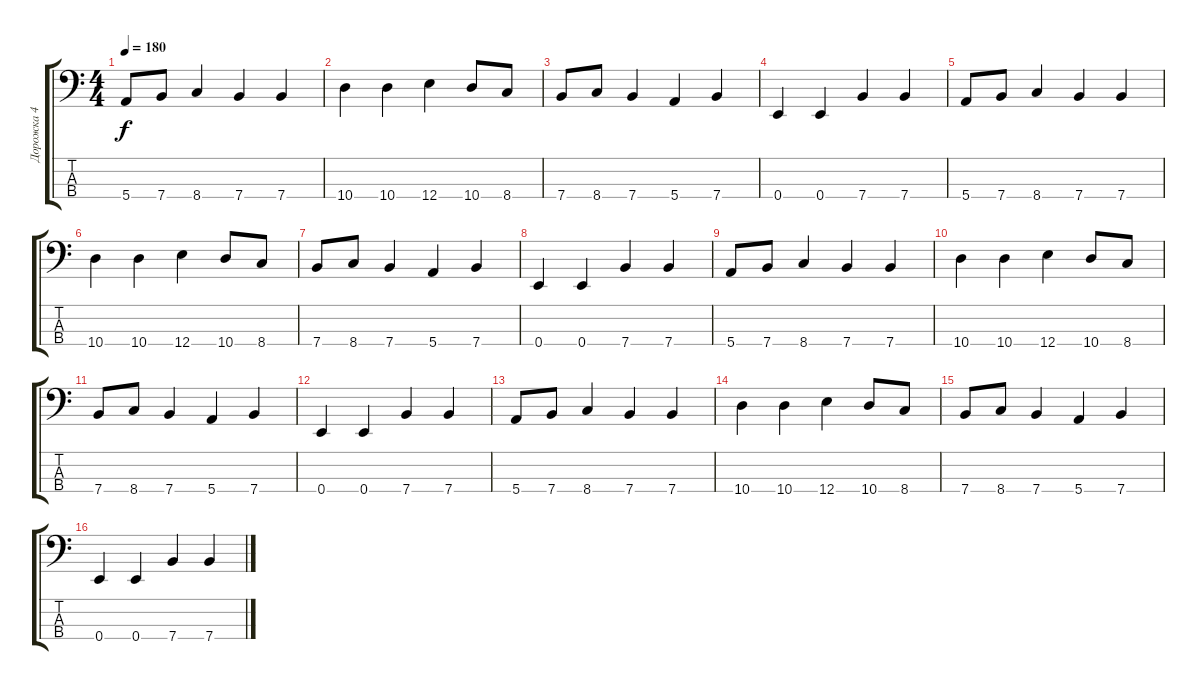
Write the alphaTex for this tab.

\track ("Дорожка 4" "Дорожка 4") {instrument electricbassfinger}
\staff {score tabs}
\tuning (G2 D2 A1 E1) {hide}
\ts (4 4)
\tempo 180
\clef f4
\ks c
5.4.8{dy f} 7.4.8 8.4.4 7.4.4 7.4.4 |
10.4.4 10.4.4 12.4.4 10.4.8 8.4.8 |
7.4.8 8.4.8 7.4.4 5.4.4 7.4.4 |
0.4.4 0.4.4 7.4.4 7.4.4 |
5.4.8 7.4.8 8.4.4 7.4.4 7.4.4 |
10.4.4 10.4.4 12.4.4 10.4.8 8.4.8 |
7.4.8 8.4.8 7.4.4 5.4.4 7.4.4 |
0.4.4 0.4.4 7.4.4 7.4.4 |
5.4.8 7.4.8 8.4.4 7.4.4 7.4.4 |
10.4.4 10.4.4 12.4.4 10.4.8 8.4.8 |
7.4.8 8.4.8 7.4.4 5.4.4 7.4.4 |
0.4.4 0.4.4 7.4.4 7.4.4 |
5.4.8 7.4.8 8.4.4 7.4.4 7.4.4 |
10.4.4 10.4.4 12.4.4 10.4.8 8.4.8 |
7.4.8 8.4.8 7.4.4 5.4.4 7.4.4 |
0.4.4 0.4.4 7.4.4 7.4.4
